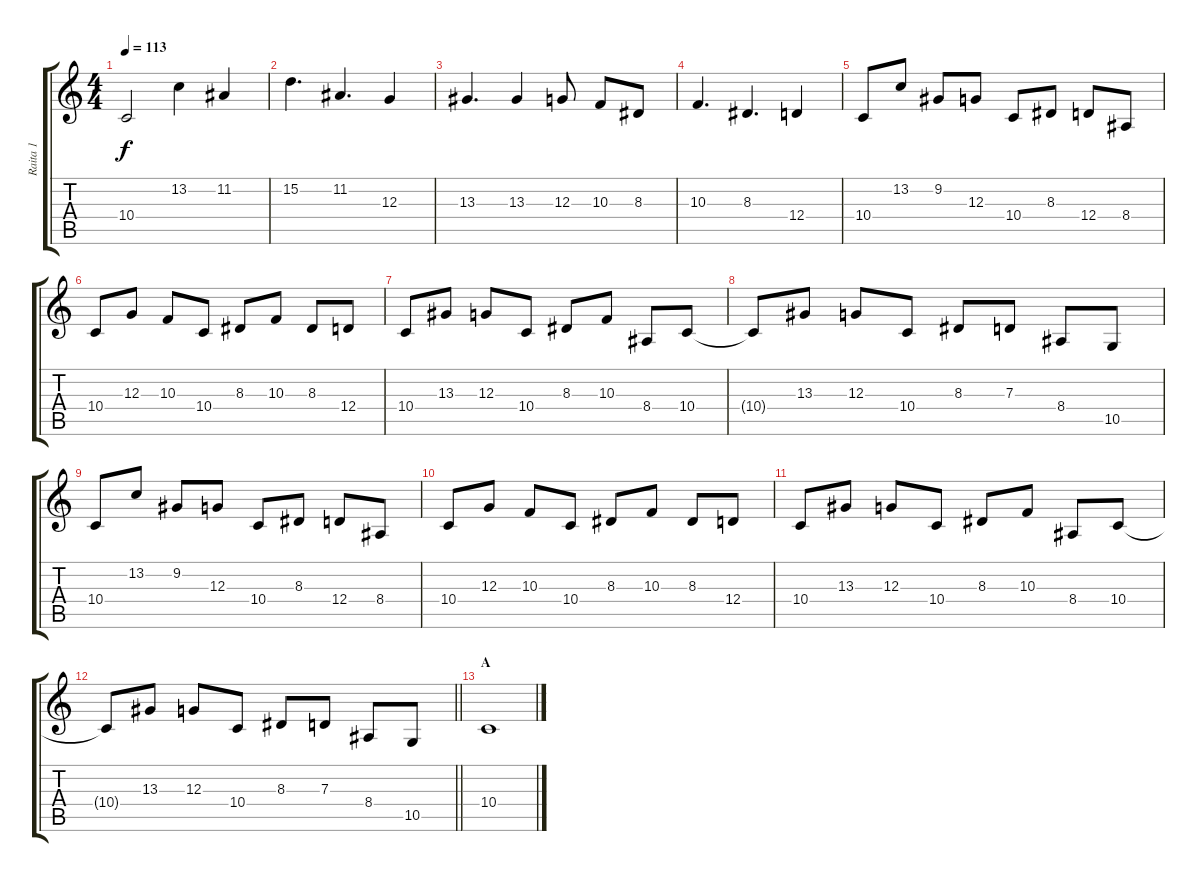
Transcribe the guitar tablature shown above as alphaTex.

\track ("Raita 1" "Raita 1") {instrument stringensemble1}
\staff {score tabs}
\tuning (E4 B3 G3 D3 A2 E2) {hide}
\ts (4 4)
\tempo 113
\clef g2
\ks c
10.4.2{dy f} 13.2.4 11.2.4 |
15.2.4{d} 11.2.4{d} 12.3.4 |
13.3.4{d} 13.3.4 12.3.8 10.3.8 8.3.8 |
10.3.4{d} 8.3.4{d} 12.4.4 |
10.4.8 13.2.8 9.2.8 12.3.8 10.4.8 8.3.8 12.4.8 8.4.8 |
10.4.8 12.3.8 10.3.8 10.4.8 8.3.8 10.3.8 8.3.8 12.4.8 |
10.4.8 13.3.8 12.3.8 10.4.8 8.3.8 10.3.8 8.4.8 10.4.8 |
10.4{t}.8 13.3.8 12.3.8 10.4.8 8.3.8 7.3.8 8.4.8 10.5.8 |
10.4.8 13.2.8 9.2.8 12.3.8 10.4.8 8.3.8 12.4.8 8.4.8 |
10.4.8 12.3.8 10.3.8 10.4.8 8.3.8 10.3.8 8.3.8 12.4.8 |
10.4.8 13.3.8 12.3.8 10.4.8 8.3.8 10.3.8 8.4.8 10.4.8 |
\barLineRight lightlight
10.4{t}.8 13.3.8 12.3.8 10.4.8 8.3.8 7.3.8 8.4.8 10.5.8 |
\section ("" "A")
10.4.1
